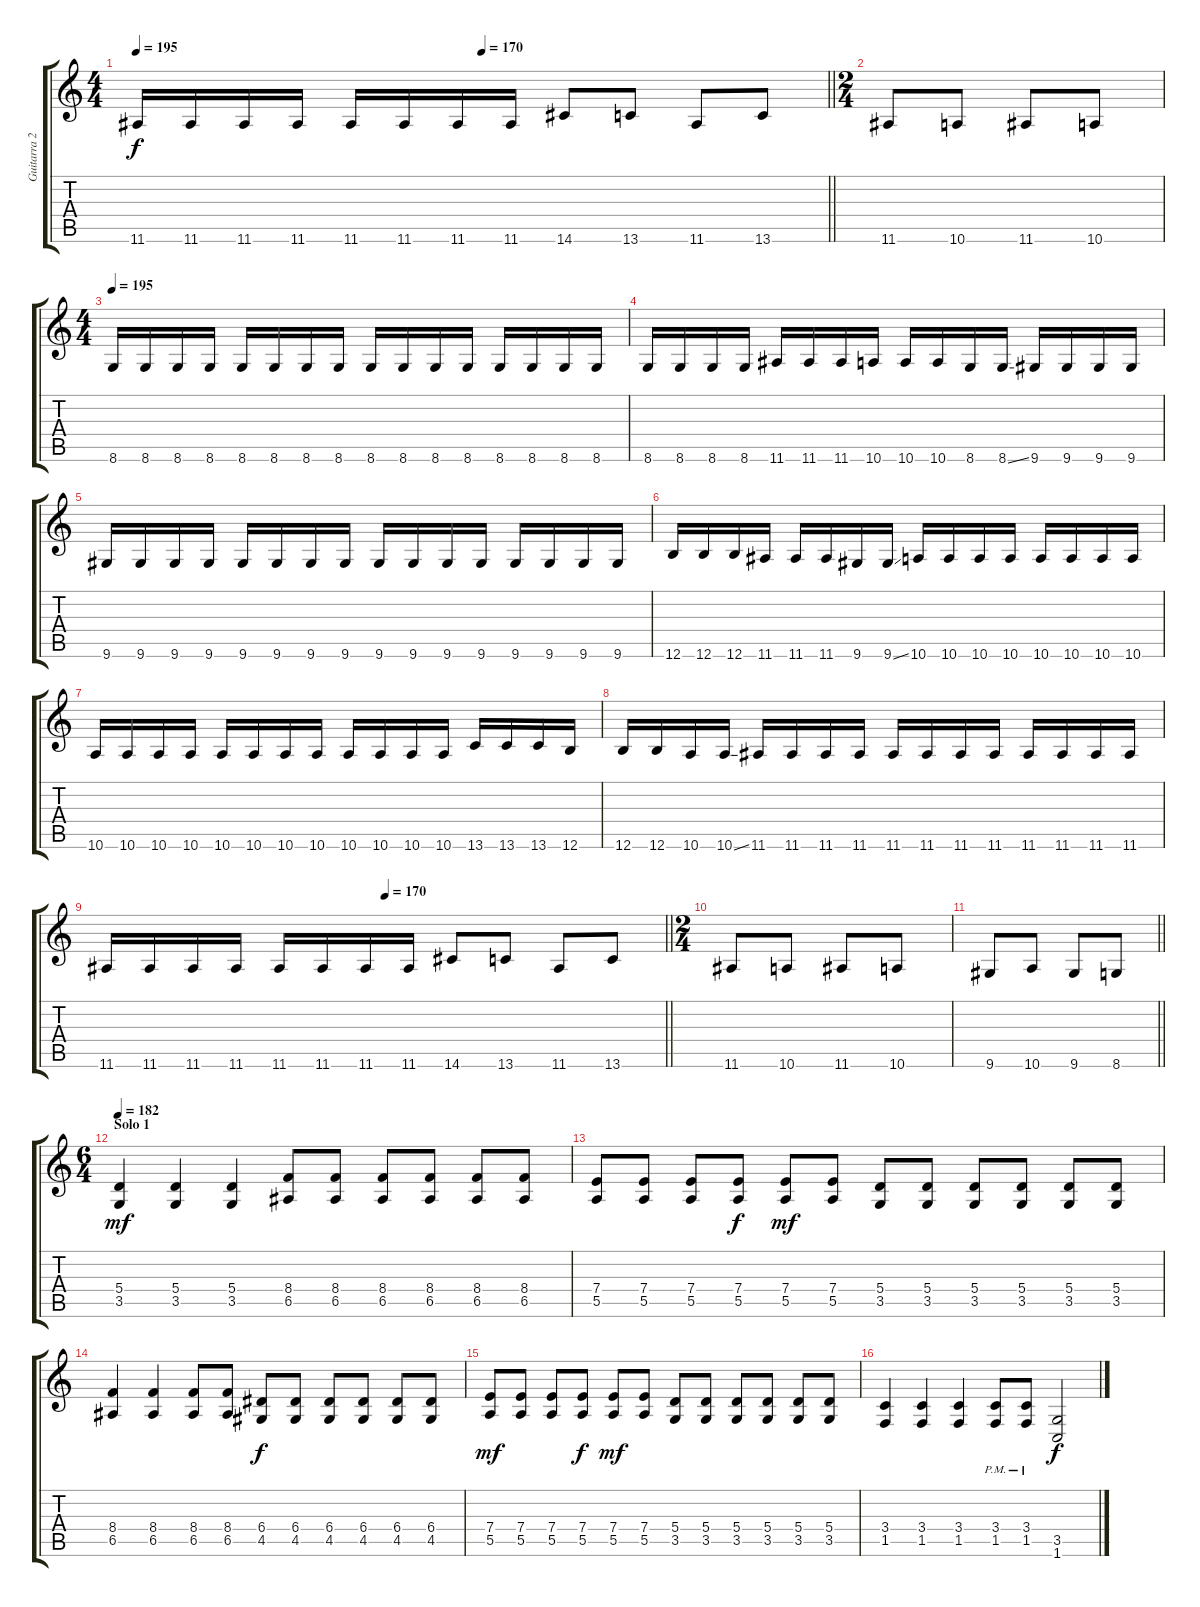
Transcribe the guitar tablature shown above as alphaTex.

\track ("Guitarra 2" "Guitarra 2") {instrument distortionguitar}
\staff {score tabs}
\tuning (B3 Gb3 D3 A2 E2 B1) {hide}
\ts (4 4)
\tempo 195
\tempo (170 0.5)
\clef g2
\barLineRight lightlight
\ks c
11.6.16{dy f} 11.6.16 11.6.16 11.6.16 11.6.16 11.6.16 11.6.16 11.6.16 14.6.8 13.6.8 11.6.8 13.6.8 |
\ts (2 4)
11.6.8 10.6.8 11.6.8 10.6.8 |
\ts (4 4)
\tempo 195
8.6.16 8.6.16 8.6.16 8.6.16 8.6.16 8.6.16 8.6.16 8.6.16 8.6.16 8.6.16 8.6.16 8.6.16 8.6.16 8.6.16 8.6.16 8.6.16 |
8.6.16 8.6.16 8.6.16 8.6.16 11.6.16 11.6.16 11.6.16 10.6.16 10.6.16 10.6.16 8.6.16 8.6{ss}.16 9.6.16 9.6.16 9.6.16 9.6.16 |
9.6.16 9.6.16 9.6.16 9.6.16 9.6.16 9.6.16 9.6.16 9.6.16 9.6.16 9.6.16 9.6.16 9.6.16 9.6.16 9.6.16 9.6.16 9.6.16 |
12.6.16 12.6.16 12.6.16 11.6.16 11.6.16 11.6.16 9.6.16 9.6{ss}.16 10.6.16 10.6.16 10.6.16 10.6.16 10.6.16 10.6.16 10.6.16 10.6.16 |
10.6.16 10.6.16 10.6.16 10.6.16 10.6.16 10.6.16 10.6.16 10.6.16 10.6.16 10.6.16 10.6.16 10.6.16 13.6.16 13.6.16 13.6.16 12.6.16 |
12.6.16 12.6.16 10.6.16 10.6{ss}.16 11.6.16 11.6.16 11.6.16 11.6.16 11.6.16 11.6.16 11.6.16 11.6.16 11.6.16 11.6.16 11.6.16 11.6.16 |
\tempo (170 0.5)
\barLineRight lightlight
11.6.16 11.6.16 11.6.16 11.6.16 11.6.16 11.6.16 11.6.16 11.6.16 14.6.8 13.6.8 11.6.8 13.6.8 |
\ts (2 4)
11.6.8 10.6.8 11.6.8 10.6.8 |
\barLineRight lightlight
9.6.8 10.6.8 9.6.8 8.6.8 |
\ts (6 4)
\section ("" "Solo 1")
\tempo 182
(5.4 3.5).4{dy mf} (5.4 3.5).4 (5.4 3.5).4 (8.4 6.5).8 (8.4 6.5).8 (8.4 6.5).8 (8.4 6.5).8 (8.4 6.5).8 (8.4 6.5).8 |
(7.4 5.5).8 (7.4 5.5).8 (7.4 5.5).8 (7.4 5.5).8{dy f} (7.4 5.5).8{dy mf} (7.4 5.5).8 (5.4 3.5).8 (5.4 3.5).8 (5.4 3.5).8 (5.4 3.5).8 (5.4 3.5).8 (5.4 3.5).8 |
(8.4 6.5).4 (8.4 6.5).4 (8.4 6.5).8 (8.4 6.5).8 (6.4 4.5).8{dy f} (6.4 4.5).8 (6.4 4.5).8 (6.4 4.5).8 (6.4 4.5).8 (6.4 4.5).8 |
(7.4 5.5).8{dy mf} (7.4 5.5).8 (7.4 5.5).8 (7.4 5.5).8{dy f} (7.4 5.5).8{dy mf} (7.4 5.5).8 (5.4 3.5).8 (5.4 3.5).8 (5.4 3.5).8 (5.4 3.5).8 (5.4 3.5).8 (5.4 3.5).8 |
(3.4 1.5).4 (3.4 1.5).4 (3.4 1.5).4 (3.4{pm} 1.5{pm}).8 (3.4{pm} 1.5{pm}).8 (3.5 1.6).2{dy f}
